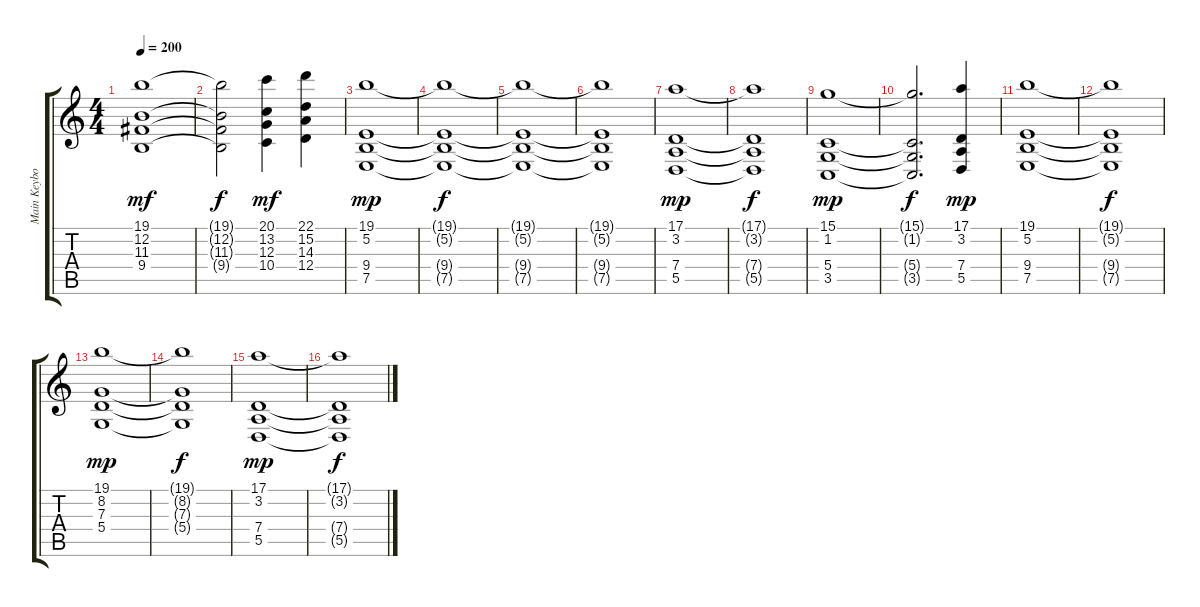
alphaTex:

\track ("Main Keyboards" "Main Keybo") {instrument stringensemble1}
\staff {score tabs}
\tuning (E4 B3 G3 D3 A2 E2) {hide}
\ts (4 4)
\tempo 200
\clef g2
\ks c
(19.1 12.2 11.3 9.4).1{dy mf instrument stringensemble1} |
(19.1{t} 12.2{t} 11.3{t} 9.4{t}).2{dy f} (20.1 13.2 12.3 10.4).4{dy mf} (22.1 15.2 14.3 12.4).4 |
(19.1 5.2 9.4 7.5).1{dy mp instrument stringensemble1} |
(19.1{t} 5.2{t} 9.4{t} 7.5{t}).1{dy f} |
(19.1{t} 5.2{t} 9.4{t} 7.5{t}).1 |
(19.1{t} 5.2{t} 9.4{t} 7.5{t}).1 |
(17.1 3.2 7.4 5.5).1{dy mp} |
(17.1{t} 3.2{t} 7.4{t} 5.5{t}).1{dy f} |
(15.1 1.2 5.4 3.5).1{dy mp} |
(15.1{t} 1.2{t} 5.4{t} 3.5{t}).2{d dy f} (17.1 3.2 7.4 5.5).4{dy mp} |
(19.1 5.2 9.4 7.5).1 |
(19.1{t} 5.2{t} 9.4{t} 7.5{t}).1{dy f} |
(19.1 8.2 7.3 5.4).1{dy mp} |
(19.1{t} 8.2{t} 7.3{t} 5.4{t}).1{dy f} |
(17.1 3.2 7.4 5.5).1{dy mp} |
(17.1{t} 3.2{t} 7.4{t} 5.5{t}).1{dy f}
